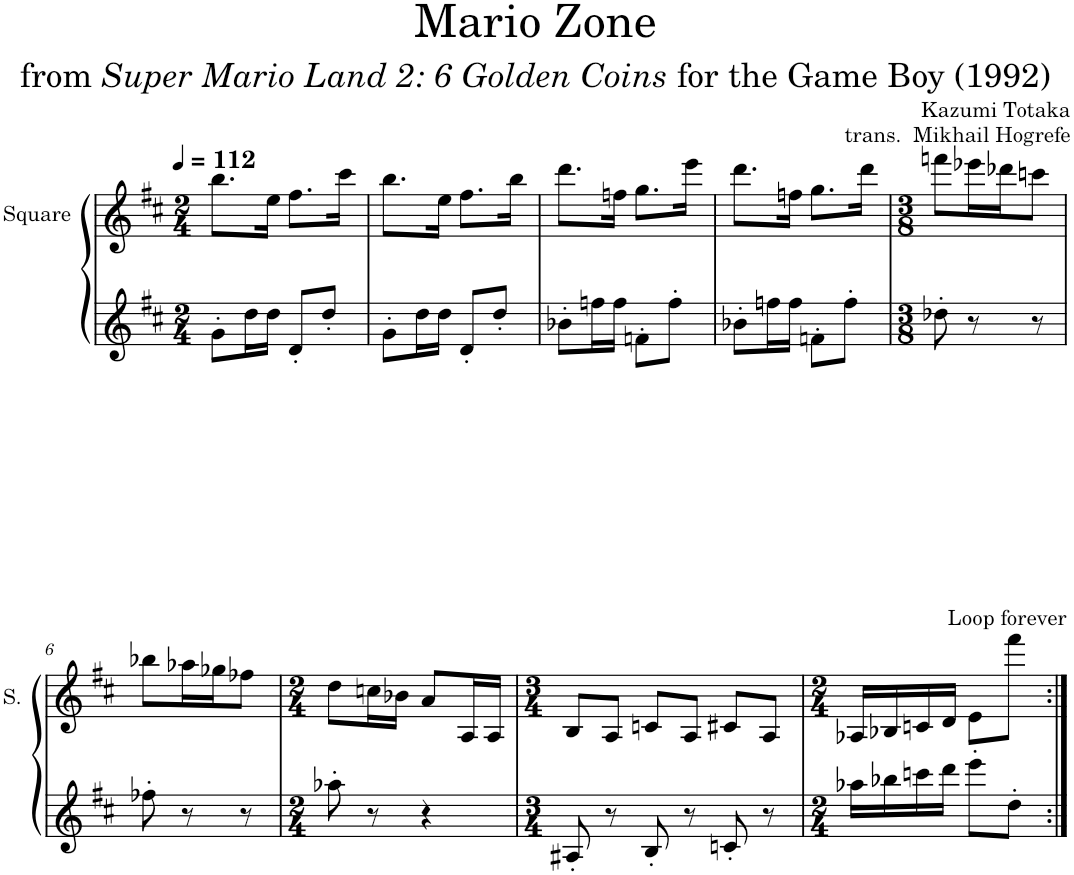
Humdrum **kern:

**kern	**kern
*part2	*part1
*staff2	*staff1
*I"Square Synthesizer	*I"Square
*	*I'S.
*clefG2	*clefG2
*k[f#c#]	*k[f#c#]
*M2/4	*M2/4
*MM112	*MM112
=1	=1
8g'\L	8.bb\L
16dd\L	.
16dd\JJ	16ee\Jk
8d'/L	8.ff#\L
8dd'/J	.
.	16ccc#\Jk
=2	=2
8g'\L	8.bb\L
16dd\L	.
16dd\JJ	16ee\Jk
8d'/L	8.ff#\L
8dd'/J	.
.	16bb\Jk
=3	=3
8b-X'\L	8.ddd\L
16ffn\L	.
16ff\JJ	16ffn\Jk
8fn'\L	8.gg\L
8ff'\J	.
.	16eee\Jk
=4	=4
8b-X'\L	8.ddd\L
16ffn\L	.
16ff\JJ	16ffn\Jk
8fn'\L	8.gg\L
8ff'\J	.
.	16ddd\Jk
=5	=5
*M3/8	*M3/8
8dd-X'\	8fffn\L
8r	16eee-X\L
.	16ddd-X\J
8r	8cccn\J
!!LO:LB:g=z
=6	=6
8ff-X'\	8bb-X\L
8r	16aa-X\L
.	16gg-X\J
8r	8ff-X\J
=7	=7
*M2/4	*M2/4
8aa-X'\	8dd\L
8r	16ccn\L
.	16b-X\JJ
4r	8a/L
.	16A/L
.	16A/JJ
=8	=8
*M3/4	*M3/4
8A#X'/	8B/L
8r	8A/J
8B'/	8cn/L
8r	8A/J
8cn'/	8c#X/L
8r	8A/J
=9	=9
*M2/4	*M2/4
16aa-X\LL	16A-X/LL
16bb-X\	16B-X/
16cccn\	16cn/
!	!LO:TX:a:t=Loop forever
16ddd\JJ	16d/JJ
8eee'\L	8e\L
8dd'\J	8fff#\J
=:|!	=:|!
*-	*-
